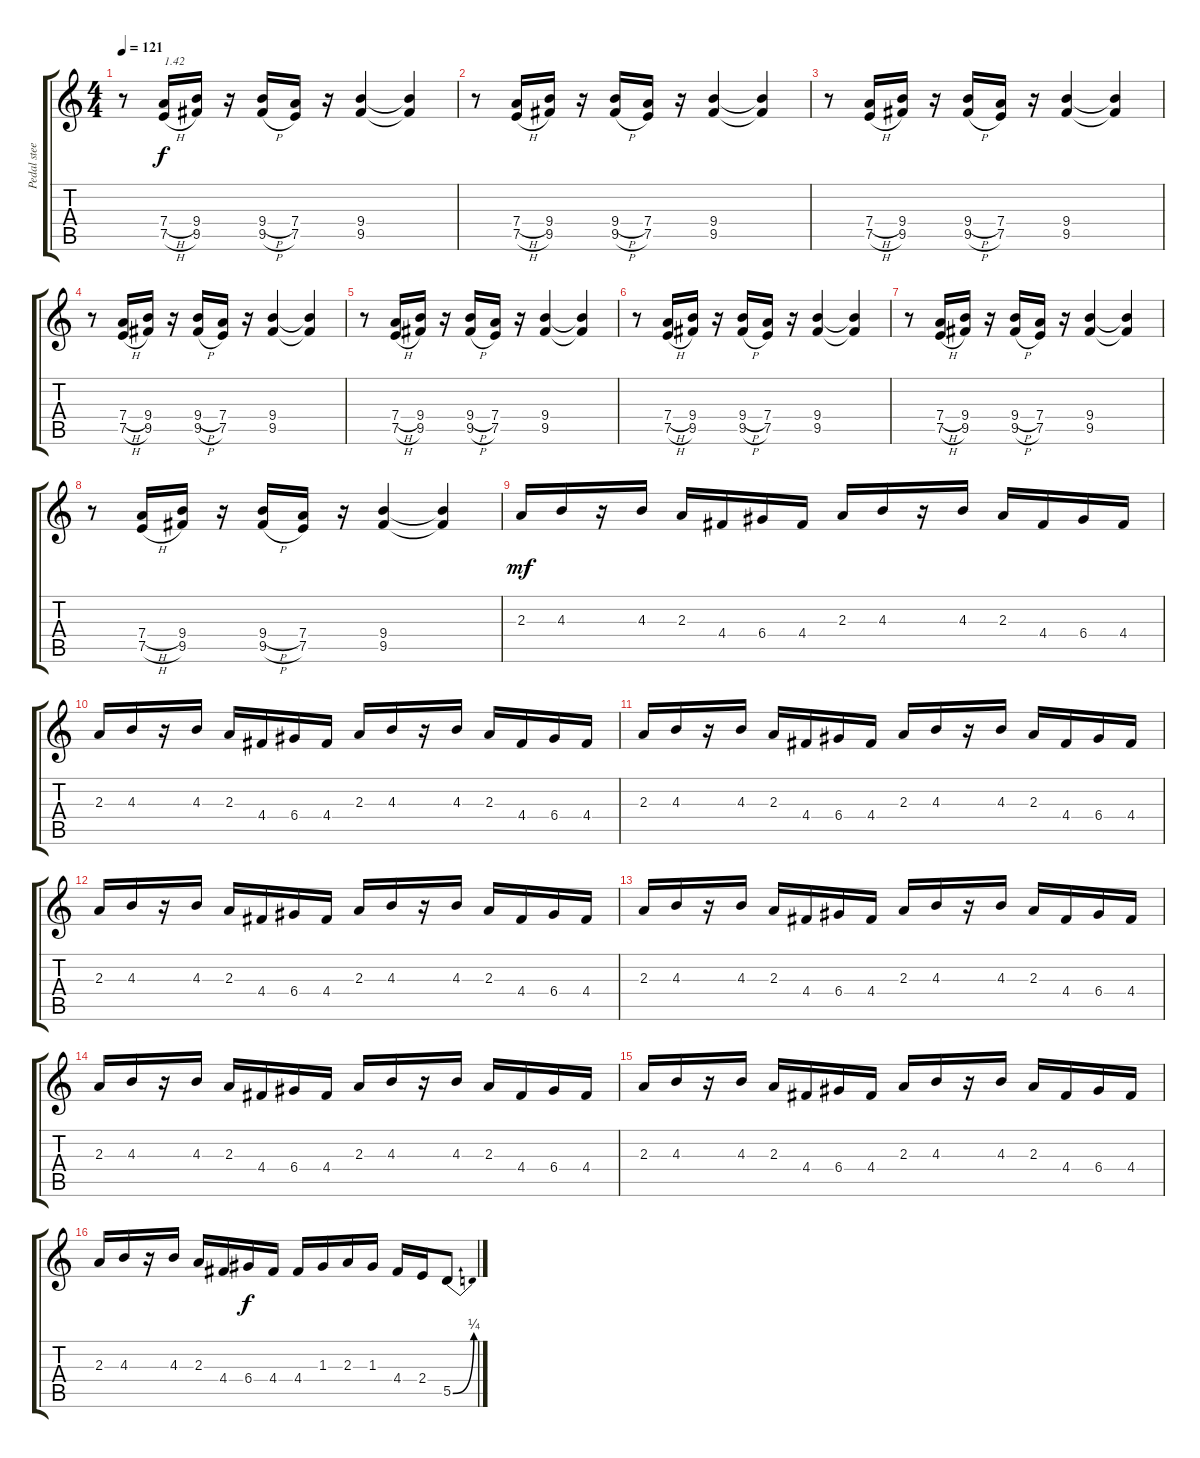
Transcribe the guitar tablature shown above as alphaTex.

\track ("Pedal steel" "Pedal stee") {instrument electricguitarjazz}
\staff {score tabs}
\tuning (E4 B3 G3 D3 A2 E2) {hide}
\ts (4 4)
\tempo 121
\clef g2
\ks c
r.8{dy f} (7.4{h} 7.5{h}).16{txt "1.42"} (9.4 9.5).16 r.16 (9.4{h} 9.5{h}).16 (7.4 7.5).16 r.16 (9.4 9.5).4 (9.4{t} 9.5{t}).4 |
r.8 (7.4{h} 7.5{h}).16 (9.4 9.5).16 r.16 (9.4{h} 9.5{h}).16 (7.4 7.5).16 r.16 (9.4 9.5).4 (9.4{t} 9.5{t}).4 |
r.8 (7.4{h} 7.5{h}).16 (9.4 9.5).16 r.16 (9.4{h} 9.5{h}).16 (7.4 7.5).16 r.16 (9.4 9.5).4 (9.4{t} 9.5{t}).4 |
r.8 (7.4{h} 7.5{h}).16 (9.4 9.5).16 r.16 (9.4{h} 9.5{h}).16 (7.4 7.5).16 r.16 (9.4 9.5).4 (9.4{t} 9.5{t}).4 |
r.8 (7.4{h} 7.5{h}).16 (9.4 9.5).16 r.16 (9.4{h} 9.5{h}).16 (7.4 7.5).16 r.16 (9.4 9.5).4 (9.4{t} 9.5{t}).4 |
r.8 (7.4{h} 7.5{h}).16 (9.4 9.5).16 r.16 (9.4{h} 9.5{h}).16 (7.4 7.5).16 r.16 (9.4 9.5).4 (9.4{t} 9.5{t}).4 |
r.8 (7.4{h} 7.5{h}).16 (9.4 9.5).16 r.16 (9.4{h} 9.5{h}).16 (7.4 7.5).16 r.16 (9.4 9.5).4 (9.4{t} 9.5{t}).4 |
r.8 (7.4{h} 7.5{h}).16 (9.4 9.5).16 r.16 (9.4{h} 9.5{h}).16 (7.4 7.5).16 r.16 (9.4 9.5).4 (9.4{t} 9.5{t}).4 |
2.3.16{dy mf} 4.3.16 r.16 4.3.16 2.3.16 4.4.16 6.4.16 4.4.16 2.3.16 4.3.16 r.16 4.3.16 2.3.16 4.4.16 6.4.16 4.4.16 |
2.3.16 4.3.16 r.16 4.3.16 2.3.16 4.4.16 6.4.16 4.4.16 2.3.16 4.3.16 r.16 4.3.16 2.3.16 4.4.16 6.4.16 4.4.16 |
2.3.16 4.3.16 r.16 4.3.16 2.3.16 4.4.16 6.4.16 4.4.16 2.3.16 4.3.16 r.16 4.3.16 2.3.16 4.4.16 6.4.16 4.4.16 |
2.3.16 4.3.16 r.16 4.3.16 2.3.16 4.4.16 6.4.16 4.4.16 2.3.16 4.3.16 r.16 4.3.16 2.3.16 4.4.16 6.4.16 4.4.16 |
2.3.16 4.3.16 r.16 4.3.16 2.3.16 4.4.16 6.4.16 4.4.16 2.3.16 4.3.16 r.16 4.3.16 2.3.16 4.4.16 6.4.16 4.4.16 |
2.3.16 4.3.16 r.16 4.3.16 2.3.16 4.4.16 6.4.16 4.4.16 2.3.16 4.3.16 r.16 4.3.16 2.3.16 4.4.16 6.4.16 4.4.16 |
2.3.16 4.3.16 r.16 4.3.16 2.3.16 4.4.16 6.4.16 4.4.16 2.3.16 4.3.16 r.16 4.3.16 2.3.16 4.4.16 6.4.16 4.4.16 |
2.3.16 4.3.16 r.16 4.3.16 2.3.16 4.4.16 6.4.16{dy f} 4.4.16 4.4.16 1.3.16 2.3.16 1.3.16 4.4.16 2.4.16 5.5{be (bend 0 0 60 1)}.8
